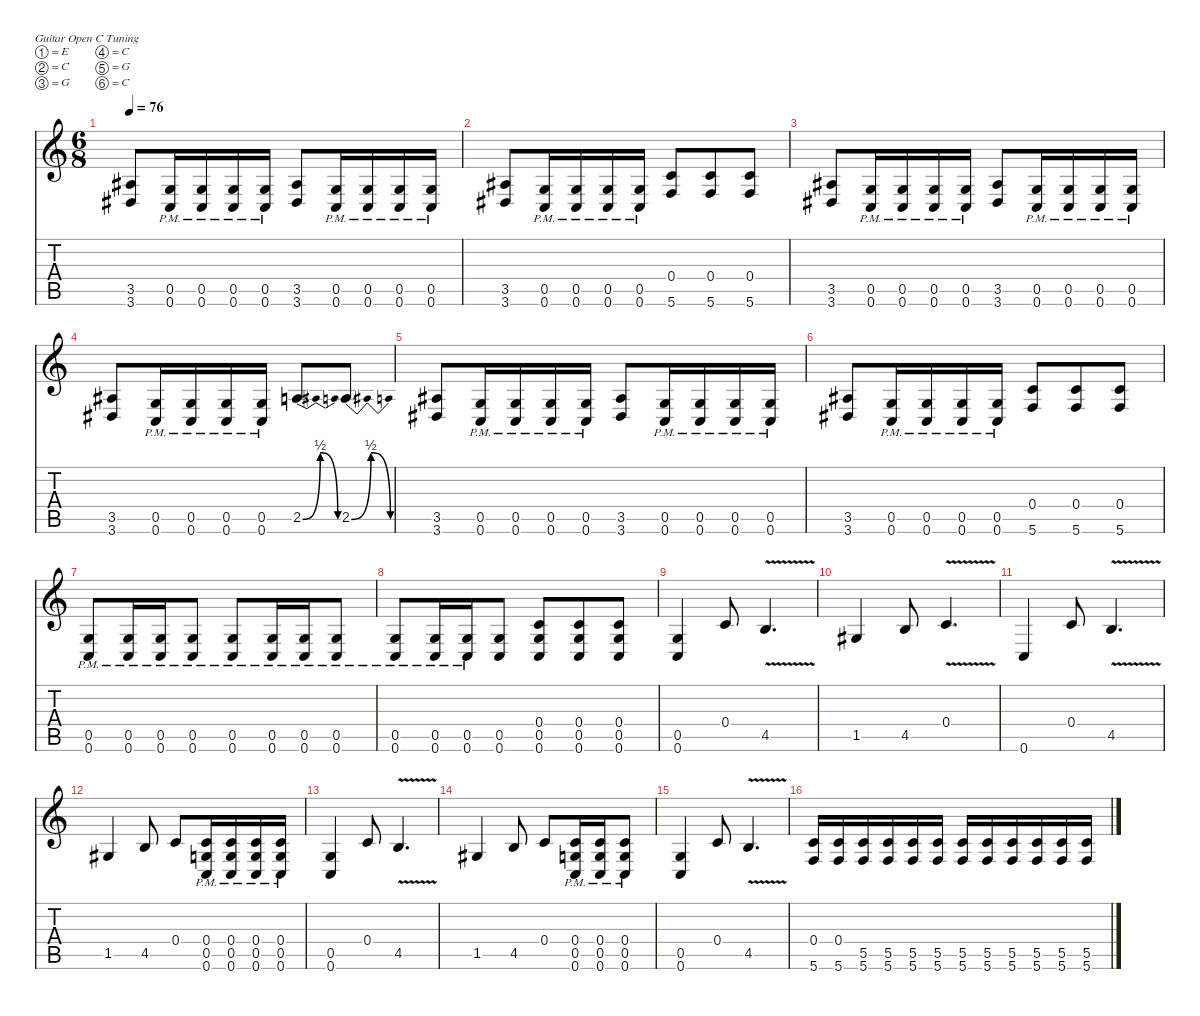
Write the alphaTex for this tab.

\defaultSystemsLayout 4
\hideDynamics
\bracketExtendMode nobrackets
\singleTrackTrackNamePolicy hidden
\multiTrackTrackNamePolicy hidden
\firstSystemTrackNameMode fullname
\firstSystemTrackNameOrientation horizontal
\otherSystemsTrackNameOrientation horizontal
\track ("Guitar 2" "od.guit.") {instrument overdrivenguitar}
\staff {score tabs}
\tuning (E4 C4 G3 C3 G2 C2)
\ts (6 8)
\tempo 76
\clef g2
\ks c
(3.5{acc #} 3.6{acc #}).8{dy f beam Up} (0.5{pm} 0.6{pm}).16{beam Up} (0.5{pm} 0.6{pm}).16{beam Up} (0.5{pm} 0.6{pm}).16{beam Up} (0.5{pm} 0.6{pm}).16{beam Up} (3.5{acc #} 3.6{acc #}).8{beam Up} (0.5{pm} 0.6{pm}).16{beam Up} (0.5{pm} 0.6{pm}).16{beam Up} (0.5{pm} 0.6{pm}).16{beam Up} (0.5{pm} 0.6{pm}).16{beam Up} |
(3.5{acc #} 3.6{acc #}).8{beam Up} (0.5{pm} 0.6{pm}).16{beam Up} (0.5{pm} 0.6{pm}).16{beam Up} (0.5{pm} 0.6{pm}).16{beam Up} (0.5{pm} 0.6{pm}).16{beam Up} (0.4 5.6).8{beam Up} (0.4 5.6).8{beam Up} (0.4 5.6).8{beam Up} |
(3.5{acc #} 3.6{acc #}).8{beam Up} (0.5{pm} 0.6{pm}).16{beam Up} (0.5{pm} 0.6{pm}).16{beam Up} (0.5{pm} 0.6{pm}).16{beam Up} (0.5{pm} 0.6{pm}).16{beam Up} (3.5{acc #} 3.6{acc #}).8{beam Up} (0.5{pm} 0.6{pm}).16{beam Up} (0.5{pm} 0.6{pm}).16{beam Up} (0.5{pm} 0.6{pm}).16{beam Up} (0.5{pm} 0.6{pm}).16{beam Up} |
(3.5{acc #} 3.6{acc #}).8{beam Up} (0.5{pm} 0.6{pm}).16{beam Up} (0.5{pm} 0.6{pm}).16{beam Up} (0.5{pm} 0.6{pm}).16{beam Up} (0.5{pm} 0.6{pm}).16{beam Up} 2.5{be (bendrelease 0 0 15 2 15 2 22.999999199999998 0)}.8{d dy fff beam Up} 2.5{be (bendrelease 0 0 15 2 15 2 22.0000008 0)}.8{d beam Up} |
(3.5{acc #} 3.6{acc #}).8{dy f beam Up} (0.5{pm} 0.6{pm}).16{beam Up} (0.5{pm} 0.6{pm}).16{beam Up} (0.5{pm} 0.6{pm}).16{beam Up} (0.5{pm} 0.6{pm}).16{beam Up} (3.5{acc #} 3.6{acc #}).8{beam Up} (0.5{pm} 0.6{pm}).16{beam Up} (0.5{pm} 0.6{pm}).16{beam Up} (0.5{pm} 0.6{pm}).16{beam Up} (0.5{pm} 0.6{pm}).16{beam Up} |
(3.5{acc #} 3.6{acc #}).8{beam Up} (0.5{pm} 0.6{pm}).16{beam Up} (0.5{pm} 0.6{pm}).16{beam Up} (0.5{pm} 0.6{pm}).16{beam Up} (0.5{pm} 0.6{pm}).16{beam Up} (0.4 5.6).8{beam Up} (0.4 5.6).8{beam Up} (0.4 5.6).8{beam Up} |
(0.5{pm} 0.6{pm}).8{beam Up} (0.5{pm} 0.6{pm}).16{beam Up} (0.5{pm} 0.6{pm}).16{beam Up} (0.5{pm} 0.6{pm}).8{beam Up} (0.5{pm} 0.6{pm}).8{beam Up} (0.5{pm} 0.6{pm}).16{beam Up} (0.5{pm} 0.6{pm}).16{beam Up} (0.5{pm} 0.6{pm}).8{beam Up} |
(0.5{pm} 0.6{pm}).8{beam Up} (0.5{pm} 0.6{pm}).16{beam Up} (0.5{pm} 0.6{pm}).16{beam Up} (0.5 0.6).8{beam Up} (0.4 0.5 0.6).8{beam Up} (0.4 0.5 0.6).8{beam Up} (0.4 0.5 0.6).8{beam Up} |
(0.5 0.6).4{beam Up} 0.4.8{beam Up} 4.5{v}.4{d beam Up} |
1.5{acc #}.4{beam Up} 4.5.8{beam Up} 0.4{v}.4{d beam Up} |
0.6.4{beam Up} 0.4.8{beam Up} 4.5{v}.4{d beam Up} |
1.5{acc #}.4{beam Up} 4.5.8{beam Up} 0.4.8{beam Up} (0.4{pm} 0.5{pm} 0.6{pm}).16{beam Up} (0.4{pm} 0.5{pm} 0.6{pm}).16{beam Up} (0.4{pm} 0.5{pm} 0.6{pm}).16{beam Up} (0.4{pm} 0.5{pm} 0.6{pm}).16{beam Up} |
(0.5 0.6).4{beam Up} 0.4.8{beam Up} 4.5{v}.4{d beam Up} |
1.5{acc #}.4{beam Up} 4.5.8{beam Up} 0.4.8{beam Up} (0.4{pm} 0.5{pm} 0.6{pm}).16{beam Up} (0.4{pm} 0.5{pm} 0.6{pm}).16{beam Up} (0.4{pm} 0.5{pm} 0.6{pm}).8{beam Up} |
(0.5 0.6).4{beam Up} 0.4.8{beam Up} 4.5{v}.4{d beam Up} |
(0.4 5.6).16{beam Up} (0.4 5.6).16{beam Up} (5.5 5.6).16{beam Up} (5.5 5.6).16{beam Up} (5.5 5.6).16{beam Up} (5.5 5.6).16{beam Up} (5.5 5.6).16{beam Up} (5.5 5.6).16{beam Up} (5.5 5.6).16{beam Up} (5.5 5.6).16{beam Up} (5.5 5.6).16{beam Up} (5.5 5.6).16{beam Up}
